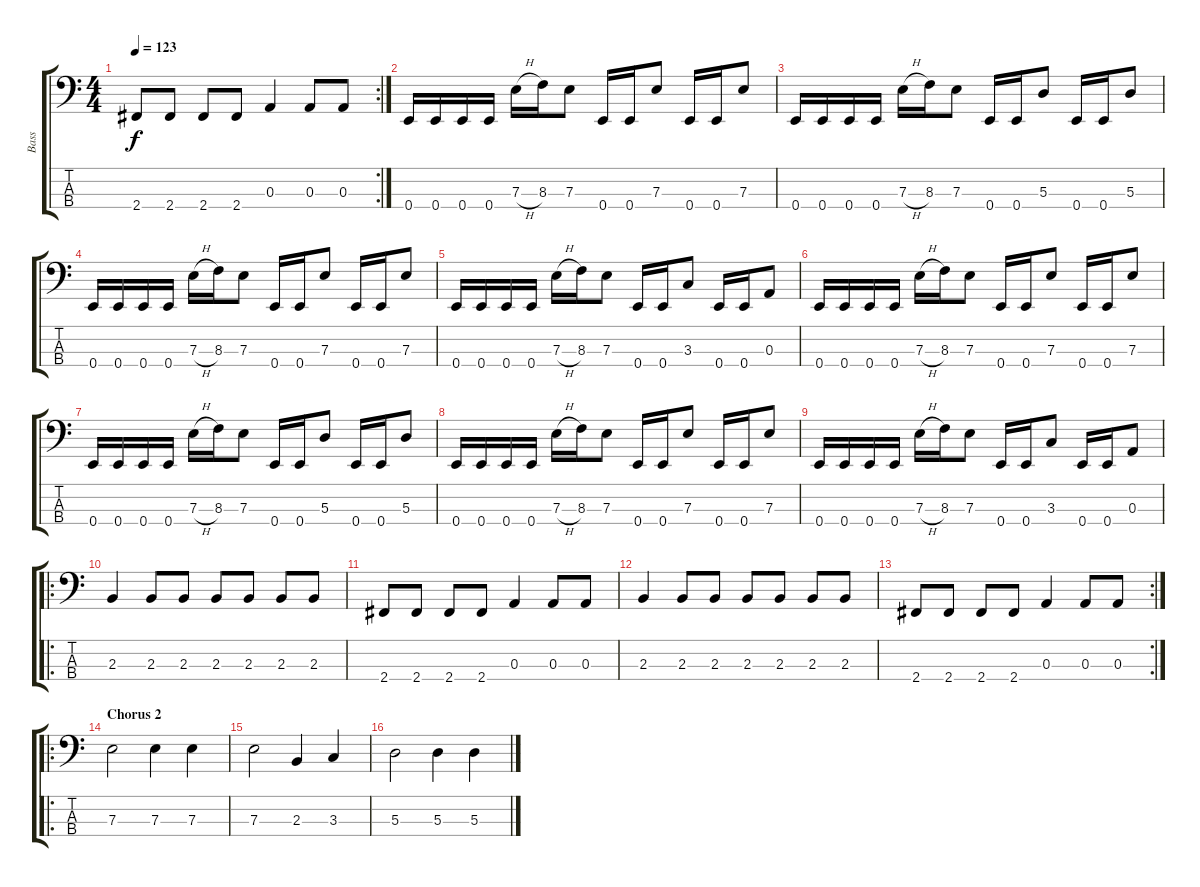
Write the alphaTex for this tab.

\track ("Bass" "Bass") {instrument electricbassfinger}
\staff {score tabs}
\tuning (G2 D2 A1 E1) {hide}
\rc 2
\ts (4 4)
\tempo 123
\clef f4
\ks c
2.4.8{dy f} 2.4.8 2.4.8 2.4.8 0.3.4 0.3.8 0.3.8 |
0.4.16 0.4.16 0.4.16 0.4.16 7.3{h}.16 8.3.16 7.3.8 0.4.16 0.4.16 7.3.8 0.4.16 0.4.16 7.3.8 |
0.4.16 0.4.16 0.4.16 0.4.16 7.3{h}.16 8.3.16 7.3.8 0.4.16 0.4.16 5.3.8 0.4.16 0.4.16 5.3.8 |
0.4.16 0.4.16 0.4.16 0.4.16 7.3{h}.16 8.3.16 7.3.8 0.4.16 0.4.16 7.3.8 0.4.16 0.4.16 7.3.8 |
0.4.16 0.4.16 0.4.16 0.4.16 7.3{h}.16 8.3.16 7.3.8 0.4.16 0.4.16 3.3.8 0.4.16 0.4.16 0.3.8 |
0.4.16 0.4.16 0.4.16 0.4.16 7.3{h}.16 8.3.16 7.3.8 0.4.16 0.4.16 7.3.8 0.4.16 0.4.16 7.3.8 |
0.4.16 0.4.16 0.4.16 0.4.16 7.3{h}.16 8.3.16 7.3.8 0.4.16 0.4.16 5.3.8 0.4.16 0.4.16 5.3.8 |
0.4.16 0.4.16 0.4.16 0.4.16 7.3{h}.16 8.3.16 7.3.8 0.4.16 0.4.16 7.3.8 0.4.16 0.4.16 7.3.8 |
0.4.16 0.4.16 0.4.16 0.4.16 7.3{h}.16 8.3.16 7.3.8 0.4.16 0.4.16 3.3.8 0.4.16 0.4.16 0.3.8 |
\ro
2.3.4 2.3.8 2.3.8 2.3.8 2.3.8 2.3.8 2.3.8 |
2.4.8 2.4.8 2.4.8 2.4.8 0.3.4 0.3.8 0.3.8 |
2.3.4 2.3.8 2.3.8 2.3.8 2.3.8 2.3.8 2.3.8 |
\rc 2
2.4.8 2.4.8 2.4.8 2.4.8 0.3.4 0.3.8 0.3.8 |
\ro
\section ("" "Chorus 2")
7.3.2 7.3.4 7.3.4 |
7.3.2 2.3.4 3.3.4 |
5.3.2 5.3.4 5.3.4
